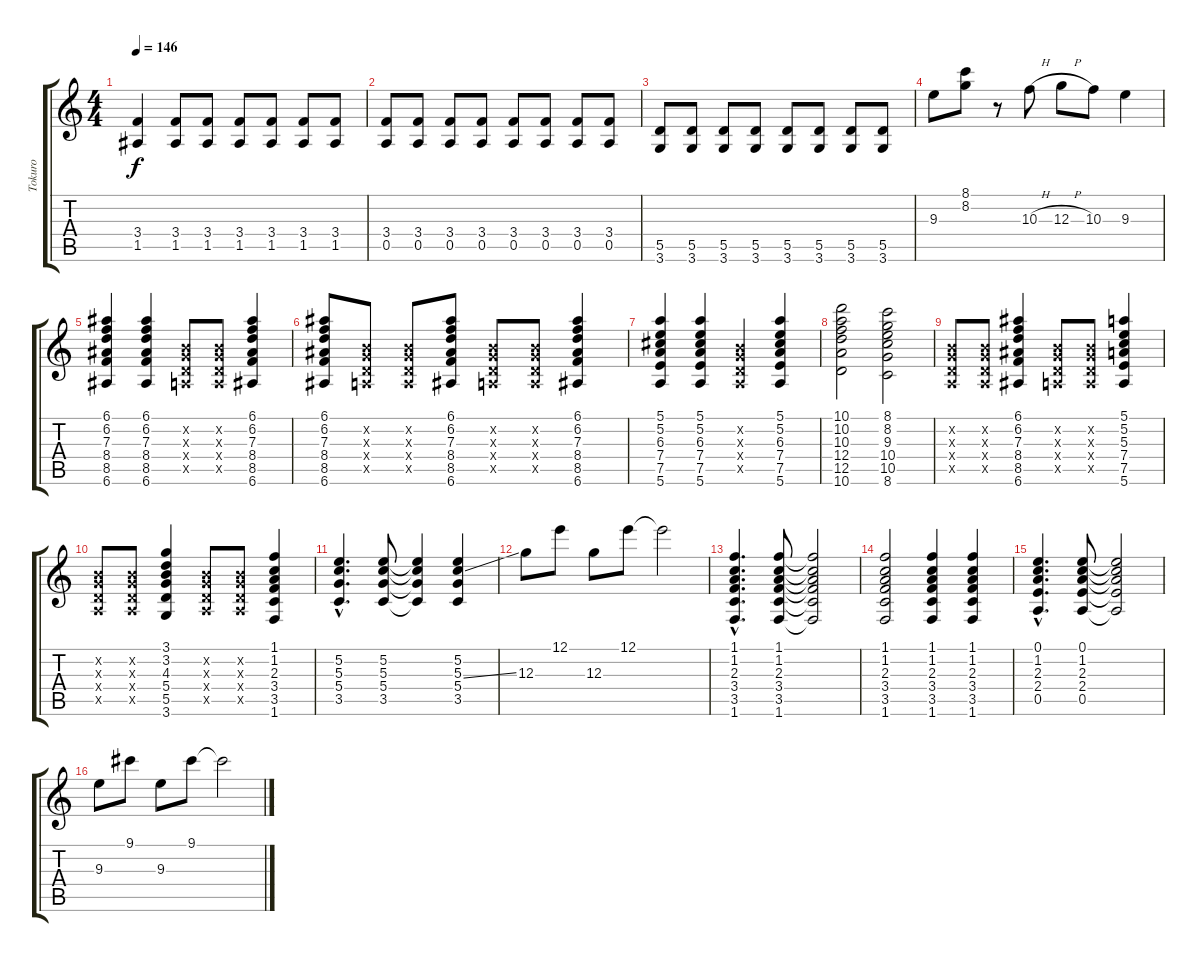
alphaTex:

\track ("Tokuro" "Tokuro") {instrument distortionguitar}
\staff {score tabs}
\tuning (E4 B3 G3 D3 A2 E2) {hide}
\ts (4 4)
\tempo 146
\clef g2
\ks c
(3.4 1.5).4{dy f} (3.4 1.5).8 (3.4 1.5).8 (3.4 1.5).8 (3.4 1.5).8 (3.4 1.5).8 (3.4 1.5).8 |
(3.4 0.5).8 (3.4 0.5).8 (3.4 0.5).8 (3.4 0.5).8 (3.4 0.5).8 (3.4 0.5).8 (3.4 0.5).8 (3.4 0.5).8 |
(5.5 3.6).8 (5.5 3.6).8 (5.5 3.6).8 (5.5 3.6).8 (5.5 3.6).8 (5.5 3.6).8 (5.5 3.6).8 (5.5 3.6).8 |
9.3.8 (8.1 8.2).8 r.8 10.3{h}.8 12.3{h}.8 10.3.8 9.3.4 |
(6.1 6.2 7.3 8.4 8.5 6.6).4 (6.1 6.2 7.3 8.4 8.5 6.6).4 (0.2{x} 0.3{x} 0.4{x} 0.5{x}).8 (0.2{x} 0.3{x} 0.4{x} 0.5{x}).8 (6.1 6.2 7.3 8.4 8.5 6.6).4 |
(6.1 6.2 7.3 8.4 8.5 6.6).8 (0.2{x} 0.3{x} 0.4{x} 0.5{x}).8 (0.2{x} 0.3{x} 0.4{x} 0.5{x}).8 (6.1 6.2 7.3 8.4 8.5 6.6).8 (0.2{x} 0.3{x} 0.4{x} 0.5{x}).8 (0.2{x} 0.3{x} 0.4{x} 0.5{x}).8 (6.1 6.2 7.3 8.4 8.5 6.6).4 |
(5.1 5.2 6.3 7.4 7.5 5.6).4 (5.1 5.2 6.3 7.4 7.5 5.6).4 (0.2{x} 0.3{x} 0.4{x} 0.5{x}).4 (5.1 5.2 6.3 7.4 7.5 5.6).4 |
(10.1 10.2 10.3 12.4 12.5 10.6).2 (8.1 8.2 9.3 10.4 10.5 8.6).2 |
(0.2{x} 0.3{x} 0.4{x} 0.5{x}).8 (0.2{x} 0.3{x} 0.4{x} 0.5{x}).8 (6.1 6.2 7.3 8.4 8.5 6.6).4 (0.2{x} 0.3{x} 0.4{x} 0.5{x}).8 (0.2{x} 0.3{x} 0.4{x} 0.5{x}).8 (5.1 5.2 5.3 7.4 7.5 5.6).4 |
(0.2{x} 0.3{x} 0.4{x} 0.5{x}).8 (0.2{x} 0.3{x} 0.4{x} 0.5{x}).8 (3.1 3.2 4.3 5.4 5.5 3.6).4 (0.2{x} 0.3{x} 0.4{x} 0.5{x}).8 (0.2{x} 0.3{x} 0.4{x} 0.5{x}).8 (1.1 1.2 2.3 3.4 3.5 1.6).4 |
(5.2{hac} 5.3{hac} 5.4{hac} 3.5{hac}).4{d} (5.2 5.3 5.4 3.5).8 (5.2{t} 5.3{t} 5.4{t} 3.5{t}).4 (5.2 5.3{ss} 5.4 3.5).4 |
12.3.8 12.1.8 12.3.8 12.1.8 12.1{t}.2 |
(1.1{hac} 1.2{hac} 2.3{hac} 3.4{hac} 3.5{hac} 1.6{hac}).4{d} (1.1 1.2 2.3 3.4 3.5 1.6).8 (1.1{t} 1.2{t} 2.3{t} 3.4{t} 3.5{t} 1.6{t}).2 |
(1.1 1.2 2.3 3.4 3.5 1.6).2 (1.1 1.2 2.3 3.4 3.5 1.6).4 (1.1 1.2 2.3 3.4 3.5 1.6).4 |
(0.1{hac} 1.2{hac} 2.3{hac} 2.4{hac} 0.5{hac}).4{d} (0.1 1.2 2.3 2.4 0.5).8 (0.1{t} 1.2{t} 2.3{t} 2.4{t} 0.5{t}).2 |
9.3.8 9.1.8 9.3.8 9.1.8 9.1{t}.2
